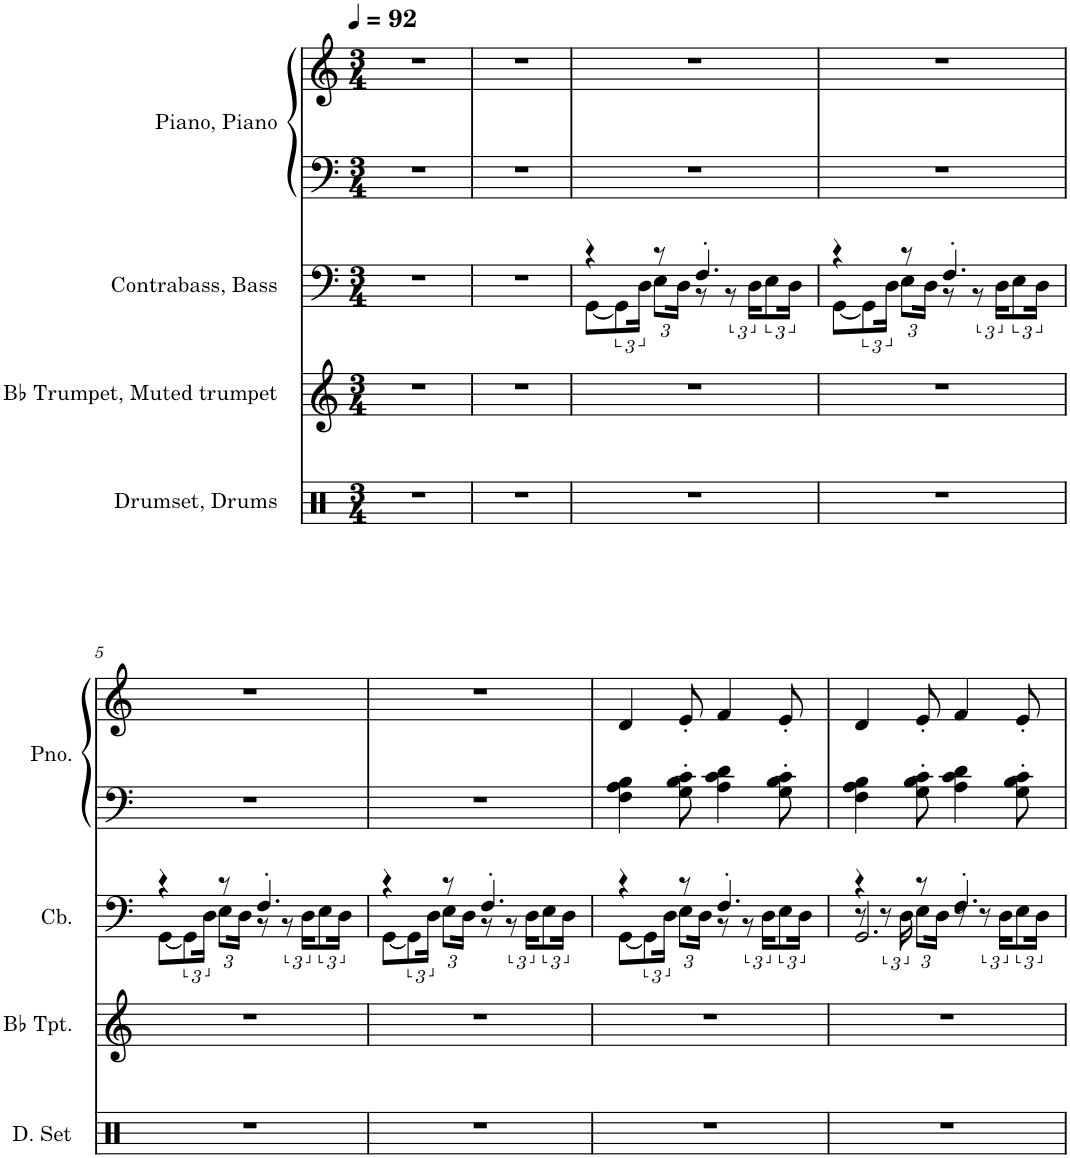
**kern	**kern	**kern	**kern	**kern
*part4	*part3	*part2	*part1	*part1
*staff5	*staff4	*staff3	*staff2	*staff1
*I"Drumset, Drums	*I"Bb Trumpet, Muted trumpet	*I"Contrabass, Bass	*I"Piano, Piano	*
*I'D. Set	*I'Bb Tpt.	*I'Cb.	*I'Pno.	*
*clefX	*clefG2	*clefF4	*clefF4	*clefG2
*	*Trd1c2	*Trd7c12	*	*
*k[]	*k[]	*k[]	*k[]	*k[]
*M3/4	*M3/4	*M3/4	*M3/4	*M3/4
*MM92	*MM92	*MM92	*MM92	*MM92
=1	=1	=1	=1	=1
2.r	2.r	2.r	2.r	2.r
=2	=2	=2	=2	=2
2.r	2.r	2.r	2.r	2.r
=3	=3	=3	=3	=3
*	*	*^	*	*
2.r	2.r	4r	[8GG\L	2.r	2.r
.	.	.	12GG\]	.	.
.	.	.	24D\Jk	.	.
*	*	*	*Xbrackettup	*	*
.	.	8r	12E\L	.	.
.	.	.	24D\Jk	.	.
.	.	4.F'/	8r	.	.
*	*	*	*brackettup	*	*
.	.	.	12r	.	.
.	.	.	24D\KL	.	.
.	.	.	12E\	.	.
.	.	.	24D\Jk	.	.
=4	=4	=4	=4	=4	=4
2.r	2.r	4r	[8GG\L	2.r	2.r
.	.	.	12GG\]	.	.
.	.	.	24D\Jk	.	.
*	*	*	*Xbrackettup	*	*
.	.	8r	12E\L	.	.
.	.	.	24D\Jk	.	.
.	.	4.F'/	8r	.	.
*	*	*	*brackettup	*	*
.	.	.	12r	.	.
.	.	.	24D\KL	.	.
.	.	.	12E\	.	.
.	.	.	24D\Jk	.	.
!!LO:LB:g=z
=5	=5	=5	=5	=5	=5
2.r	2.r	4r	[8GG\L	2.r	2.r
.	.	.	12GG\]	.	.
.	.	.	24D\Jk	.	.
*	*	*	*Xbrackettup	*	*
.	.	8r	12E\L	.	.
.	.	.	24D\Jk	.	.
.	.	4.F'/	8r	.	.
*	*	*	*brackettup	*	*
.	.	.	12r	.	.
.	.	.	24D\KL	.	.
.	.	.	12E\	.	.
.	.	.	24D\Jk	.	.
=6	=6	=6	=6	=6	=6
2.r	2.r	4r	[8GG\L	2.r	2.r
.	.	.	12GG\]	.	.
.	.	.	24D\Jk	.	.
*	*	*	*Xbrackettup	*	*
.	.	8r	12E\L	.	.
.	.	.	24D\Jk	.	.
.	.	4.F'/	8r	.	.
*	*	*	*brackettup	*	*
.	.	.	12r	.	.
.	.	.	24D\KL	.	.
.	.	.	12E\	.	.
.	.	.	24D\Jk	.	.
=7	=7	=7	=7	=7	=7
2.r	2.r	4r	[8GG\L	4F\ 4A\ 4B\	4d/
.	.	.	12GG\]	.	.
.	.	.	24D\Jk	.	.
*	*	*	*Xbrackettup	*	*
.	.	8r	12E\L	8G\' 8B\' 8c\'	8e'/
.	.	.	24D\Jk	.	.
.	.	4.F'/	8r	4A\ 4c\ 4d\	4f/
*	*	*	*brackettup	*	*
.	.	.	12r	.	.
.	.	.	24D\KL	.	.
.	.	.	12E\	8G\' 8B\' 8c\'	8e'/
.	.	.	24D\Jk	.	.
=8	=8	=8	=8	=8	=8
*	*	*	*^	*	*
2.r	2.r	4r	8r	2.GG/	4F\ 4A\ 4B\	4d/
.	.	.	12r	.	.	.
.	.	.	24D\	.	.	.
*	*	*	*Xbrackettup	*	*	*
.	.	8r	12E\L	.	8G\' 8B\' 8c\'	8e'/
.	.	.	24D\Jk	.	.	.
.	.	4.F'/	8r	.	4A\ 4c\ 4d\	4f/
*	*	*	*brackettup	*	*	*
.	.	.	12r	.	.	.
.	.	.	24D\KL	.	.	.
.	.	.	12E\	.	8G\' 8B\' 8c\'	8e'/
.	.	.	24D\Jk	.	.	.
*	*	*v	*v	*v	*	*
=	=	=	=	=
*-	*-	*-	*-	*-
